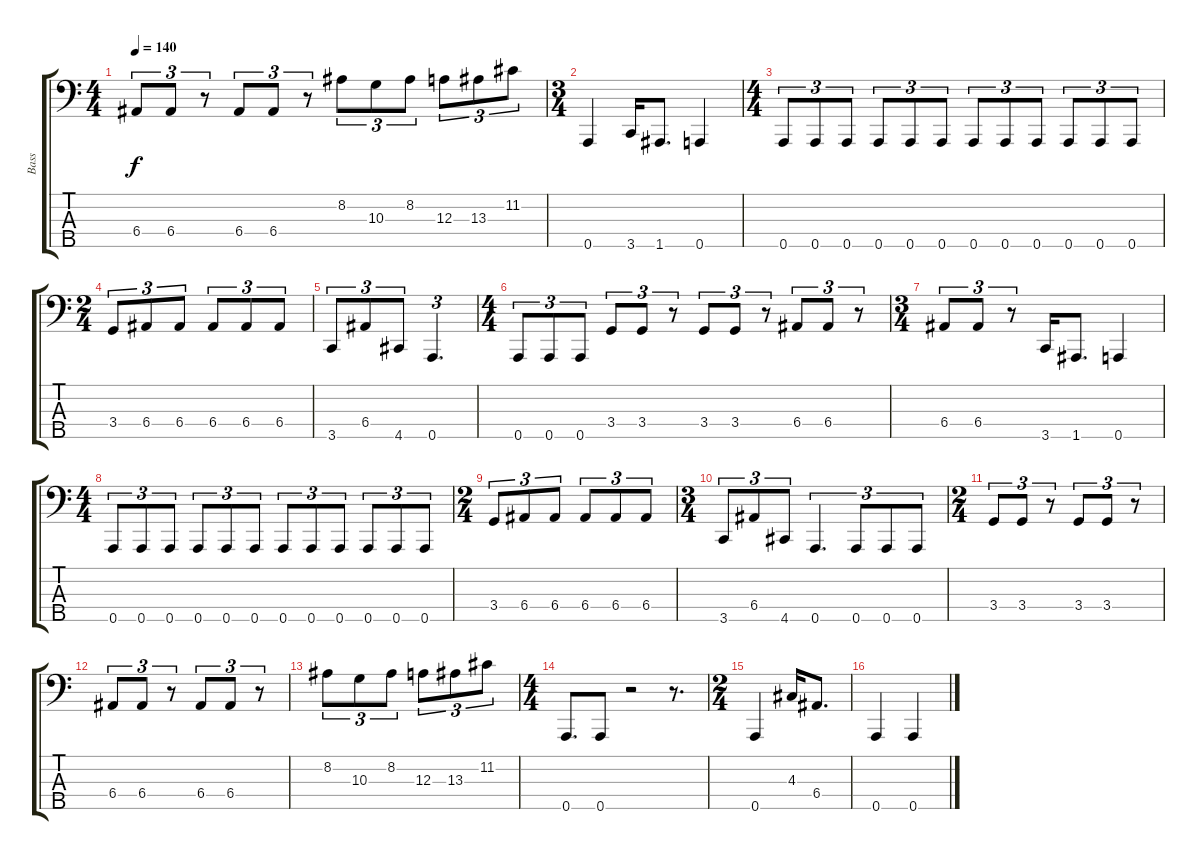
\track ("Bass" "Bass") {instrument electricbassfinger}
\staff {score tabs}
\tuning (Gb2 D2 A1 E1 A0) {hide}
\ts (4 4)
\tempo 140
\clef f4
\ks c
6.4.8{tu (3 2) dy f} 6.4.8{tu (3 2)} r.8{tu (3 2)} 6.4.8{tu (3 2)} 6.4.8{tu (3 2)} r.8{tu (3 2)} 8.2.8{tu (3 2)} 10.3.8{tu (3 2)} 8.2.8{tu (3 2)} 12.3.8{tu (3 2)} 13.3.8{tu (3 2)} 11.2.8{tu (3 2)} |
\ts (3 4)
0.5.4 3.5.16 1.5.8{d} 0.5.4 |
\ts (4 4)
0.5.8{tu (3 2)} 0.5.8{tu (3 2)} 0.5.8{tu (3 2)} 0.5.8{tu (3 2)} 0.5.8{tu (3 2)} 0.5.8{tu (3 2)} 0.5.8{tu (3 2)} 0.5.8{tu (3 2)} 0.5.8{tu (3 2)} 0.5.8{tu (3 2)} 0.5.8{tu (3 2)} 0.5.8{tu (3 2)} |
\ts (2 4)
3.4.8{tu (3 2)} 6.4.8{tu (3 2)} 6.4.8{tu (3 2)} 6.4.8{tu (3 2)} 6.4.8{tu (3 2)} 6.4.8{tu (3 2)} |
3.5.8{tu (3 2)} 6.4.8{tu (3 2)} 4.5.8{tu (3 2)} 0.5.4{d tu (3 2)} |
\ts (4 4)
0.5.8{tu (3 2)} 0.5.8{tu (3 2)} 0.5.8{tu (3 2)} 3.4.8{tu (3 2)} 3.4.8{tu (3 2)} r.8{tu (3 2)} 3.4.8{tu (3 2)} 3.4.8{tu (3 2)} r.8{tu (3 2)} 6.4.8{tu (3 2)} 6.4.8{tu (3 2)} r.8{tu (3 2)} |
\ts (3 4)
6.4.8{tu (3 2)} 6.4.8{tu (3 2)} r.8{tu (3 2)} 3.5.16 1.5.8{d} 0.5.4 |
\ts (4 4)
0.5.8{tu (3 2)} 0.5.8{tu (3 2)} 0.5.8{tu (3 2)} 0.5.8{tu (3 2)} 0.5.8{tu (3 2)} 0.5.8{tu (3 2)} 0.5.8{tu (3 2)} 0.5.8{tu (3 2)} 0.5.8{tu (3 2)} 0.5.8{tu (3 2)} 0.5.8{tu (3 2)} 0.5.8{tu (3 2)} |
\ts (2 4)
3.4.8{tu (3 2)} 6.4.8{tu (3 2)} 6.4.8{tu (3 2)} 6.4.8{tu (3 2)} 6.4.8{tu (3 2)} 6.4.8{tu (3 2)} |
\ts (3 4)
3.5.8{tu (3 2)} 6.4.8{tu (3 2)} 4.5.8{tu (3 2)} 0.5.4{d tu (3 2)} 0.5.8{tu (3 2)} 0.5.8{tu (3 2)} 0.5.8{tu (3 2)} |
\ts (2 4)
3.4.8{tu (3 2)} 3.4.8{tu (3 2)} r.8{tu (3 2)} 3.4.8{tu (3 2)} 3.4.8{tu (3 2)} r.8{tu (3 2)} |
6.4.8{tu (3 2)} 6.4.8{tu (3 2)} r.8{tu (3 2)} 6.4.8{tu (3 2)} 6.4.8{tu (3 2)} r.8{tu (3 2)} |
8.2.8{tu (3 2)} 10.3.8{tu (3 2)} 8.2.8{tu (3 2)} 12.3.8{tu (3 2)} 13.3.8{tu (3 2)} 11.2.8{tu (3 2)} |
\ts (4 4)
0.5.8{d} 0.5.8 r.2 r.8{d} |
\ts (2 4)
0.5.4 4.3.16 6.4.8{d} |
0.5.4 0.5.4
